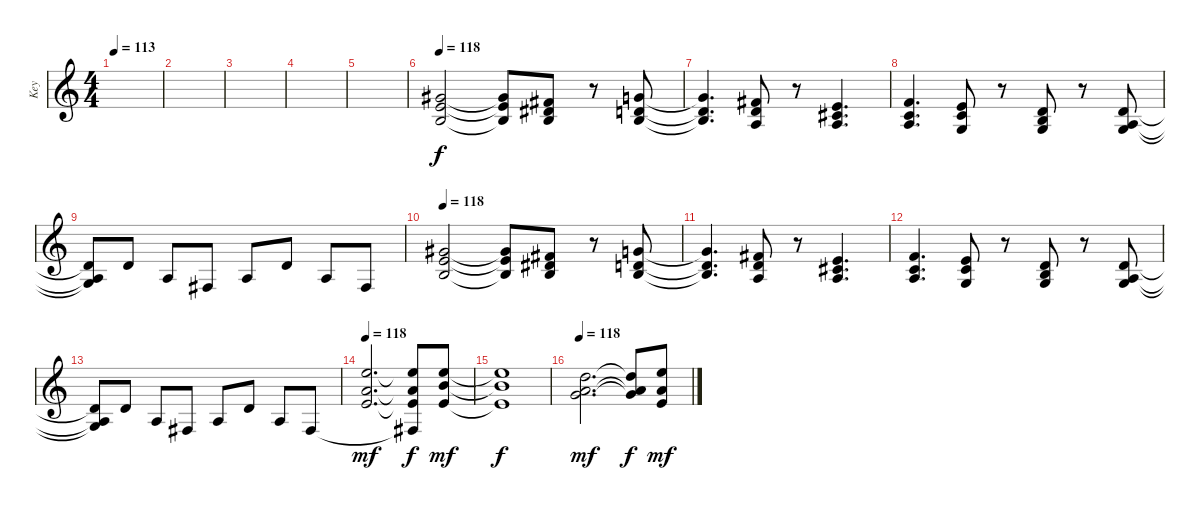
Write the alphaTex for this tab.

\track ("Key" "Key") {instrument synthstrings1}
\staff {score}
\tuning (E4 B3 G3 D3 A2 E2) {hide}
\ts (4 4)
\tempo 113
\clef g2
\ks c
|
|
|
|
|
\tempo 118
(9.2 9.3 9.4).2{instrument stringensemble1} (9.2{t} 9.3{t} 9.4{t}).8 (7.2 8.3 9.4).8 r.8 (8.2 7.3 9.4).8 |
(8.2{t} 7.3{t} 9.4{t}).4{d} (7.2 7.3 7.4).8 r.8 (5.2 6.3 7.4).4{d} |
(6.2 5.3 7.4).4{d} (5.2 5.3 5.4).8 r.8 (3.2 4.3 5.4).8 r.8 (3.2 2.3 5.4).8 |
(3.2{t} 2.3{t} 5.4{t}).8 3.2.8 2.3.8 4.4.8 2.3.8 3.2.8 2.3.8 4.4.8 |
\tempo 118
(9.2 9.3 9.4).2 (9.2{t} 9.3{t} 9.4{t}).8 (7.2 8.3 9.4).8 r.8 (8.2 7.3 9.4).8 |
(8.2{t} 7.3{t} 9.4{t}).4{d} (7.2 7.3 7.4).8 r.8 (5.2 6.3 7.4).4{d} |
(6.2 5.3 7.4).4{d} (5.2 5.3 5.4).8 r.8 (3.2 4.3 5.4).8 r.8 (3.2 2.3 5.4).8 |
(3.2{t} 2.3{t} 5.4{t}).8 3.2.8 2.3.8 4.4.8 2.3.8 3.2.8 2.3.8 4.4.8 |
\tempo 118
(12.1 10.2 9.3).2{d dy mf} (12.1{t} 10.2{t} 9.3{t} 4.4{t}).8{dy f} (12.1 12.2 9.3).8{dy mf} |
(12.1{t} 12.2{t} 9.3{t}).1{dy f} |
\tempo 118
(5.1 15.2 12.3).2{d dy mf} (5.1{t} 15.2{t} 12.3{t}).8{dy f} (5.1 17.2 9.3).8{dy mf}
